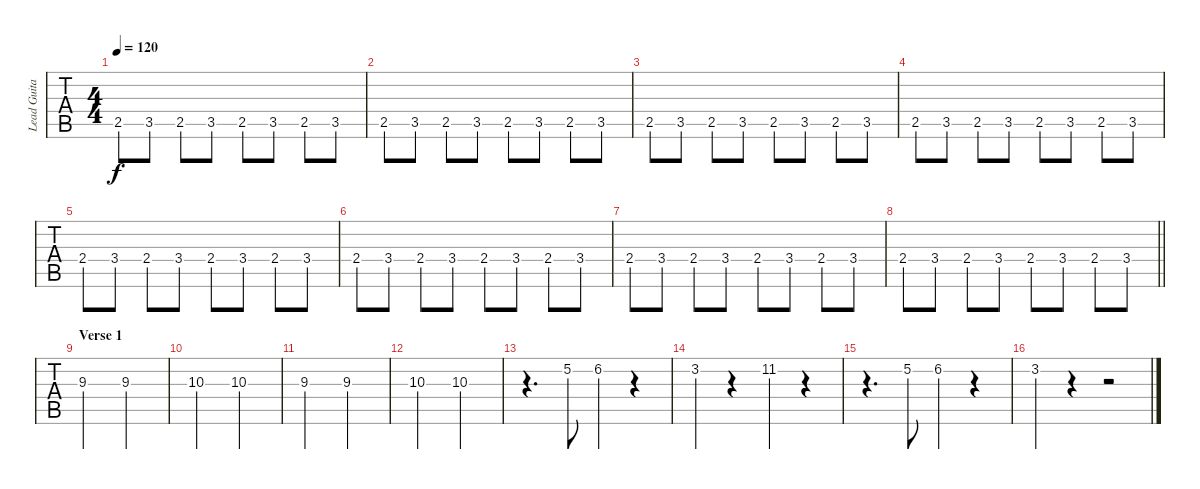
\track ("Lead Guitar (Enrik Garcia)" "Lead Guita") {instrument distortionguitar}
\staff {tabs}
\tuning (Eb4 Bb3 Gb3 Db3 Ab2 Eb2) {hide}
\ts (4 4)
\tempo 120
\clef g2
\ks c
2.5.8{dy f} 3.5.8 2.5.8 3.5.8 2.5.8 3.5.8 2.5.8 3.5.8 |
2.5.8 3.5.8 2.5.8 3.5.8 2.5.8 3.5.8 2.5.8 3.5.8 |
2.5.8 3.5.8 2.5.8 3.5.8 2.5.8 3.5.8 2.5.8 3.5.8 |
2.5.8 3.5.8 2.5.8 3.5.8 2.5.8 3.5.8 2.5.8 3.5.8 |
2.4.8 3.4.8 2.4.8 3.4.8 2.4.8 3.4.8 2.4.8 3.4.8 |
2.4.8 3.4.8 2.4.8 3.4.8 2.4.8 3.4.8 2.4.8 3.4.8 |
2.4.8 3.4.8 2.4.8 3.4.8 2.4.8 3.4.8 2.4.8 3.4.8 |
\barLineRight lightlight
2.4.8 3.4.8 2.4.8 3.4.8 2.4.8 3.4.8 2.4.8 3.4.8 |
\section ("" "Verse 1")
9.3.2{instrument acousticguitarsteel} 9.3.2 |
10.3.2 10.3.2 |
9.3.2 9.3.2 |
10.3.2 10.3.2 |
r.4{d} 5.2.8 6.2.4 r.4 |
3.2.4 r.4 11.2.4 r.4 |
r.4{d} 5.2.8 6.2.4 r.4 |
3.2.4 r.4 r.2
